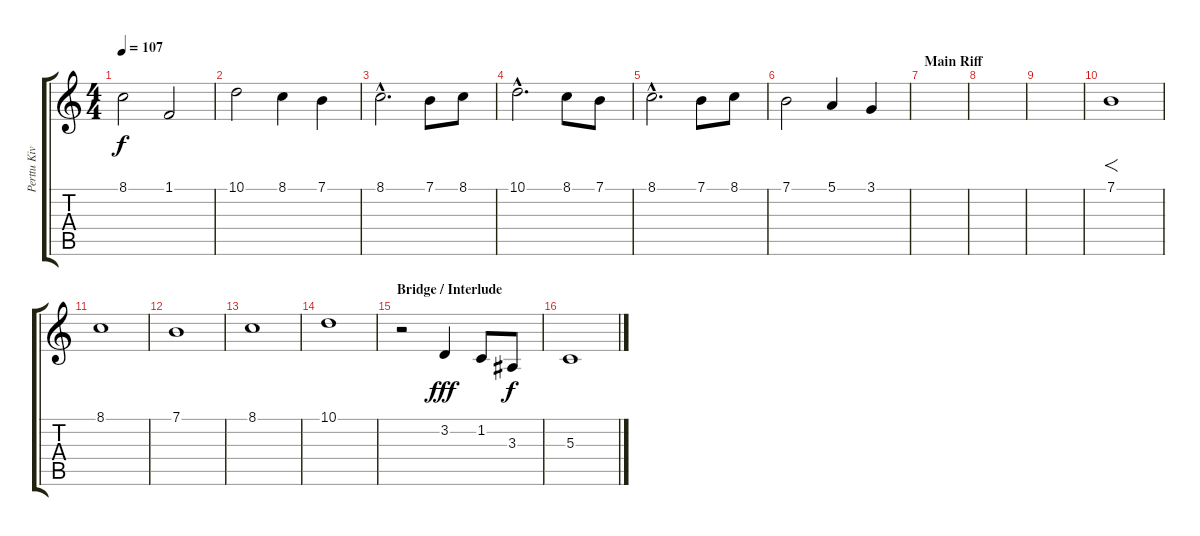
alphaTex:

\track ("Perttu Kivilaakso" "Perttu Kiv") {instrument cello}
\staff {score tabs}
\tuning (E4 B3 G3 D3 A2 E2) {hide}
\ts (4 4)
\tempo 107
\clef g2
\ks c
8.1.2{dy f} 1.1.2 |
10.1.2 8.1.4 7.1.4 |
8.1{hac}.2{d} 7.1.8 8.1.8 |
10.1{hac}.2{d} 8.1.8 7.1.8 |
8.1{hac}.2{d} 7.1.8 8.1.8 |
7.1.2 5.1.4 3.1.4 |
\section ("" "Main Riff")
|
|
|
7.1.1{f} |
8.1.1 |
7.1.1 |
8.1.1 |
10.1.1 |
\section ("" "Bridge / Interlude")
r.2{instrument fx8scifi} 3.2.4{dy fff} 1.2.8 3.3.8{dy f} |
5.3.1
